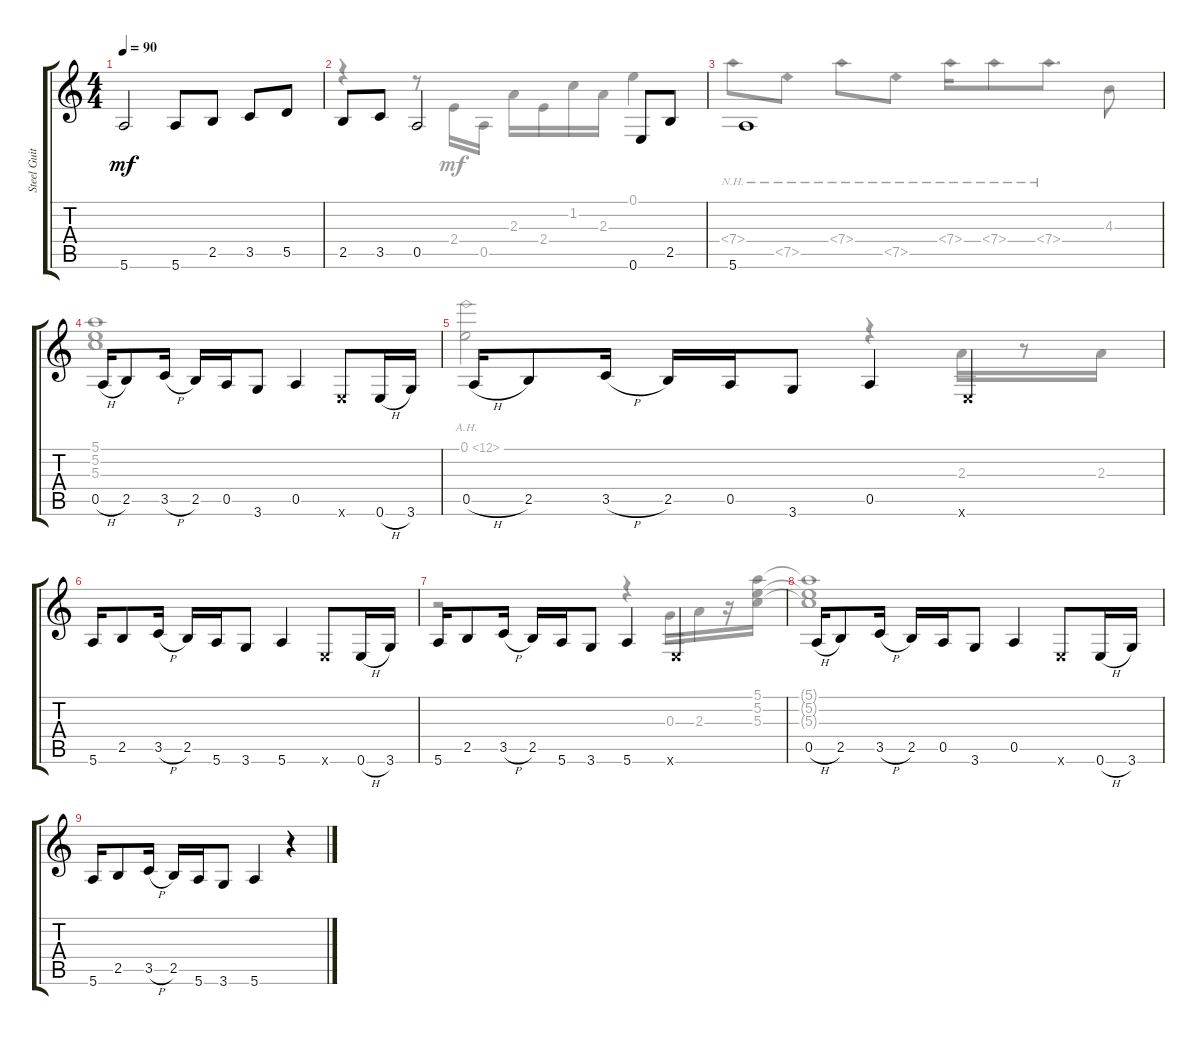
\track ("Steel Guitar" "Steel Guit") {instrument acousticguitarsteel}
\staff {score tabs}
\tuning (E4 B3 G3 D3 A2 E2) {hide}
\voice
\ts (4 4)
\tempo 90
\clef g2
\ks c
5.6.2{dy mf instrument acousticguitarsteel} 5.6.8 2.5.8 3.5.8 5.5.8 |
2.5.8 3.5.8 0.5.2 0.6.8 2.5.8 |
5.6.1 |
0.5{h}.16 2.5.8 3.5{h}.16 2.5.16 0.5.16 3.6.8 0.5.4 0.6{x}.8 0.6{h}.16 3.6.16 |
0.5{h}.16 2.5.8 3.5{h}.16 2.5.16 0.5.16 3.6.8 0.5.4 0.6{x}.4 |
5.6.16 2.5.8 3.5{h}.16 2.5.16 5.6.16 3.6.8 5.6.4 0.6{x}.8 0.6{h}.16 3.6.16 |
5.6.16 2.5.8 3.5{h}.16 2.5.16 5.6.16 3.6.8 5.6.4 0.6{x}.4 |
0.5{h}.16 2.5.8 3.5{h}.16 2.5.16 0.5.16 3.6.8 0.5.4 0.6{x}.8 0.6{h}.16 3.6.16 |
5.6.16 2.5.8 3.5{h}.16 2.5.16 5.6.16 3.6.8 5.6.4 r.4
\voice
\clef g2
\ottava regular
\simile none
\ks c
|
r.4 r.8 2.4.16 0.5.16 2.3.16 2.4.16 1.2.16 2.3.16 0.1.4 |
7.4{nh}.8 7.5{nh}.8 7.4{nh}.8 7.5{nh}.8 7.4{nh}.16 7.4{nh}.8 7.4{nh}.8{d} 4.3.8 |
(5.1 5.2 5.3).1 |
0.1{ah 12}.2 r.4 2.3.16 r.8 2.3.16 |
|
r.2 r.4 0.3.16 2.3.16 r.16 (5.1 5.2 5.3).16 |
(5.1{t} 5.2{t} 5.3{t}).1 |
